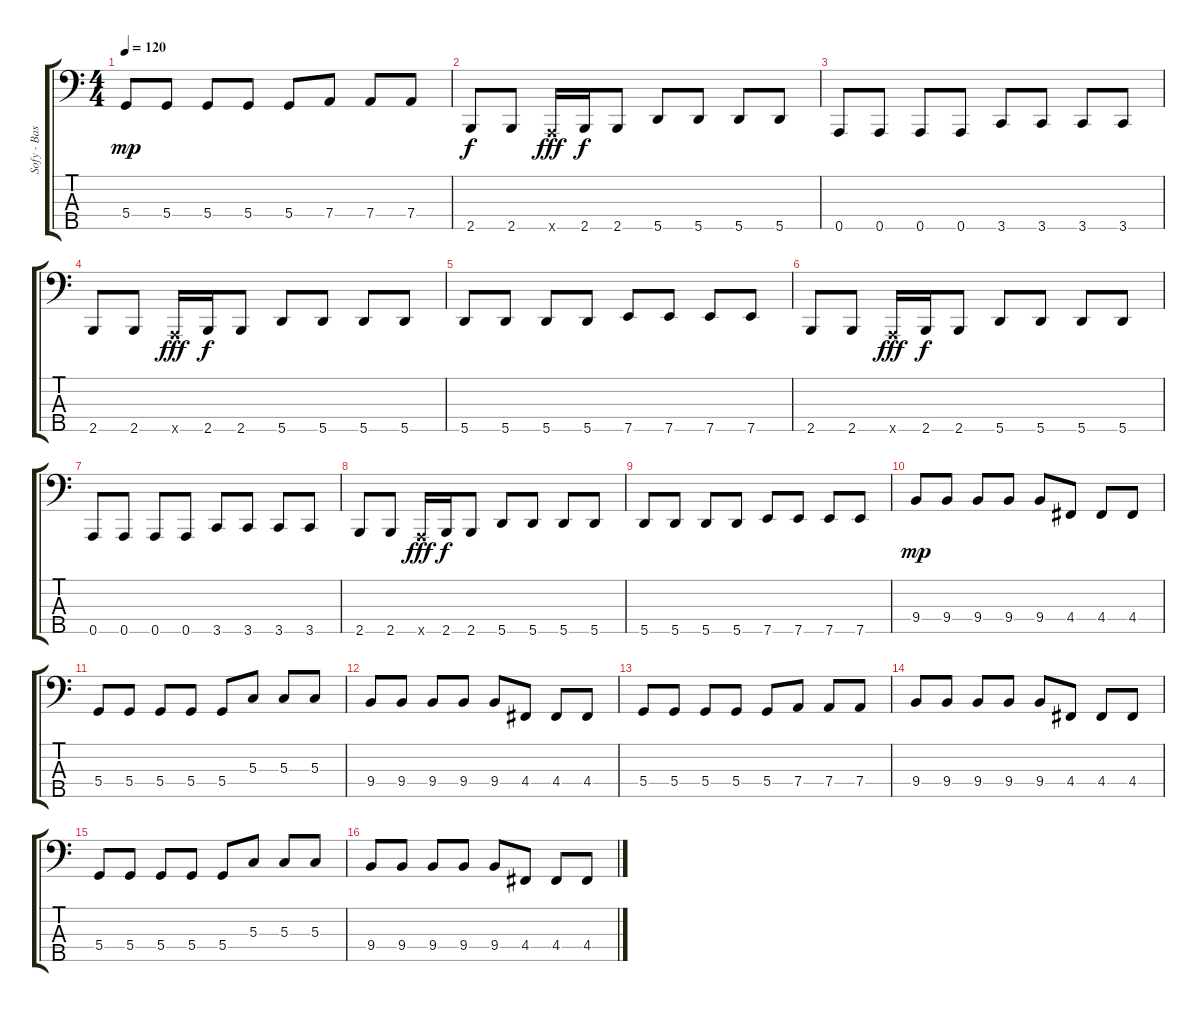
\track ("Sofy - Basse" "Sofy - Bas") {instrument electricbassfinger}
\staff {score tabs}
\tuning (F2 C2 G1 D1 A0) {hide}
\ts (4 4)
\tempo 120
\clef f4
\ks c
5.4.8{dy mp} 5.4.8 5.4.8 5.4.8 5.4.8 7.4.8 7.4.8 7.4.8 |
2.5.8{dy f} 2.5.8 0.5{x}.16{dy fff} 2.5.16{dy f} 2.5.8 5.5.8 5.5.8 5.5.8 5.5.8 |
0.5.8 0.5.8 0.5.8 0.5.8 3.5.8 3.5.8 3.5.8 3.5.8 |
2.5.8 2.5.8 0.5{x}.16{dy fff} 2.5.16{dy f} 2.5.8 5.5.8 5.5.8 5.5.8 5.5.8 |
5.5.8 5.5.8 5.5.8 5.5.8 7.5.8 7.5.8 7.5.8 7.5.8 |
2.5.8 2.5.8 0.5{x}.16{dy fff} 2.5.16{dy f} 2.5.8 5.5.8 5.5.8 5.5.8 5.5.8 |
0.5.8 0.5.8 0.5.8 0.5.8 3.5.8 3.5.8 3.5.8 3.5.8 |
2.5.8 2.5.8 0.5{x}.16{dy fff} 2.5.16{dy f} 2.5.8 5.5.8 5.5.8 5.5.8 5.5.8 |
5.5.8 5.5.8 5.5.8 5.5.8 7.5.8 7.5.8 7.5.8 7.5.8 |
9.4.8{dy mp} 9.4.8 9.4.8 9.4.8 9.4.8 4.4.8 4.4.8 4.4.8 |
5.4.8 5.4.8 5.4.8 5.4.8 5.4.8 5.3.8 5.3.8 5.3.8 |
9.4.8 9.4.8 9.4.8 9.4.8 9.4.8 4.4.8 4.4.8 4.4.8 |
5.4.8 5.4.8 5.4.8 5.4.8 5.4.8 7.4.8 7.4.8 7.4.8 |
9.4.8 9.4.8 9.4.8 9.4.8 9.4.8 4.4.8 4.4.8 4.4.8 |
5.4.8 5.4.8 5.4.8 5.4.8 5.4.8 5.3.8 5.3.8 5.3.8 |
9.4.8 9.4.8 9.4.8 9.4.8 9.4.8 4.4.8 4.4.8 4.4.8
